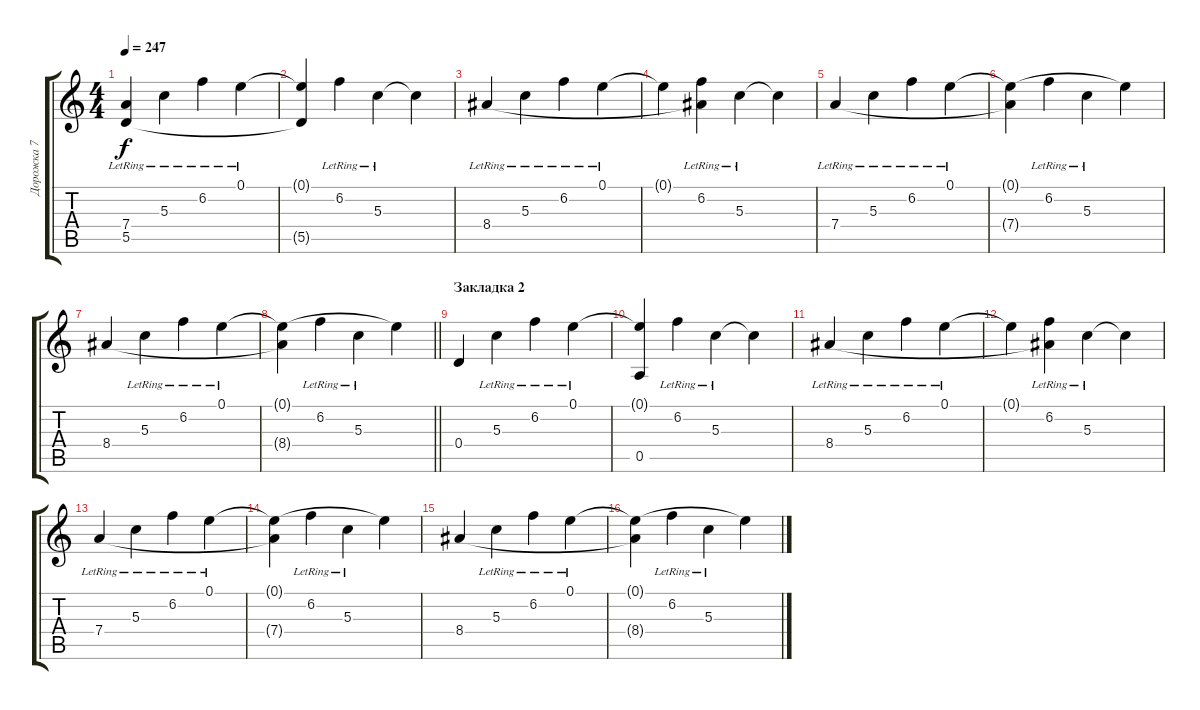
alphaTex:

\track ("Дорожка 7" "Дорожка 7") {instrument acousticguitarnylon}
\staff {score tabs}
\tuning (E4 B3 G3 D3 A2 E2) {hide}
\ts (4 4)
\tempo 247
\clef g2
\ks c
(7.4 5.5{lr}).4{dy f} 5.3{lr}.4 6.2{lr}.4 0.1{lr}.4 |
(0.1{t} 5.5{t}).4 6.2{lr}.4 5.3{lr}.4 5.3{t}.4 |
8.4{lr}.4 5.3{lr}.4 6.2{lr}.4 0.1{lr}.4 |
0.1{t}.4 (6.2{lr} 8.4{t}).4 5.3{lr}.4 5.3{t}.4 |
7.4{lr}.4 5.3{lr}.4 6.2{lr}.4 0.1{lr}.4 |
(0.1{t} 7.4{t}).4 6.2{lr}.4 5.3{lr}.4 0.1{t}.4 |
8.4.4 5.3{lr}.4 6.2{lr}.4 0.1{lr}.4 |
\barLineRight lightlight
(0.1{t} 8.4{t}).4 6.2{lr}.4 5.3{lr}.4 0.1{t}.4 |
\section ("" "Закладка 2")
0.4.4 5.3{lr}.4 6.2{lr}.4 0.1{lr}.4 |
(0.1{t} 0.5).4 6.2{lr}.4 5.3{lr}.4 5.3{t}.4 |
8.4{lr}.4 5.3{lr}.4 6.2{lr}.4 0.1{lr}.4 |
0.1{t}.4 (6.2{lr} 8.4{t}).4 5.3{lr}.4 5.3{t}.4 |
7.4{lr}.4 5.3{lr}.4 6.2{lr}.4 0.1{lr}.4 |
(0.1{t} 7.4{t}).4 6.2{lr}.4 5.3{lr}.4 0.1{t}.4 |
8.4.4 5.3{lr}.4 6.2{lr}.4 0.1{lr}.4 |
(0.1{t} 8.4{t}).4 6.2{lr}.4 5.3{lr}.4 0.1{t}.4
